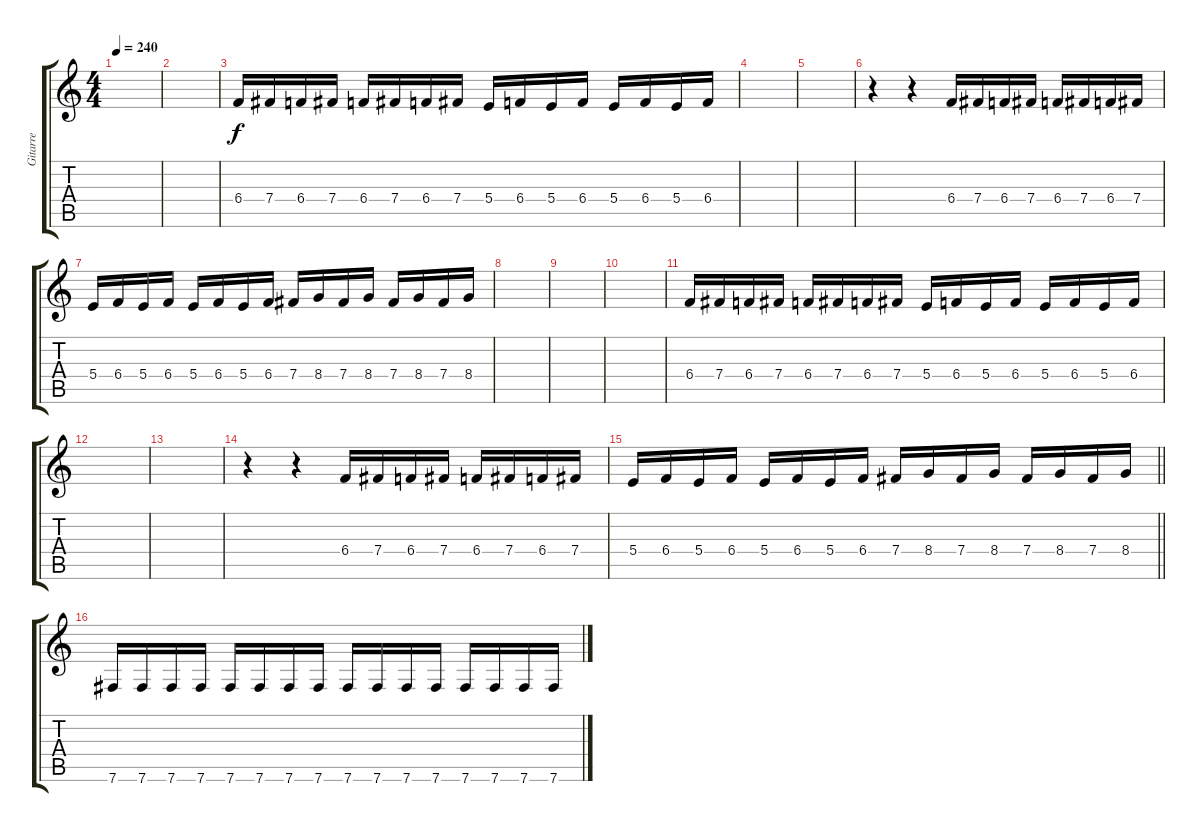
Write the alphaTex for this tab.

\track ("Gitarre" "Gitarre") {instrument distortionguitar}
\staff {score tabs}
\tuning (Db4 Ab3 E3 B2 Gb2 B1) {hide}
\ts (4 4)
\tempo 240
\clef g2
\ks c
|
|
6.4.16 7.4.16 6.4.16 7.4.16 6.4.16 7.4.16 6.4.16 7.4.16 5.4.16 6.4.16 5.4.16 6.4.16 5.4.16 6.4.16 5.4.16 6.4.16 |
|
|
r.4 r.4 6.4.16 7.4.16 6.4.16 7.4.16 6.4.16 7.4.16 6.4.16 7.4.16 |
5.4.16 6.4.16 5.4.16 6.4.16 5.4.16 6.4.16 5.4.16 6.4.16 7.4.16 8.4.16 7.4.16 8.4.16 7.4.16 8.4.16 7.4.16 8.4.16 |
|
|
|
6.4.16 7.4.16 6.4.16 7.4.16 6.4.16 7.4.16 6.4.16 7.4.16 5.4.16 6.4.16 5.4.16 6.4.16 5.4.16 6.4.16 5.4.16 6.4.16 |
|
|
r.4 r.4 6.4.16 7.4.16 6.4.16 7.4.16 6.4.16 7.4.16 6.4.16 7.4.16 |
\barLineRight lightlight
5.4.16 6.4.16 5.4.16 6.4.16 5.4.16 6.4.16 5.4.16 6.4.16 7.4.16 8.4.16 7.4.16 8.4.16 7.4.16 8.4.16 7.4.16 8.4.16 |
\section ("" "")
7.6.16 7.6.16 7.6.16 7.6.16 7.6.16 7.6.16 7.6.16 7.6.16 7.6.16 7.6.16 7.6.16 7.6.16 7.6.16 7.6.16 7.6.16 7.6.16
